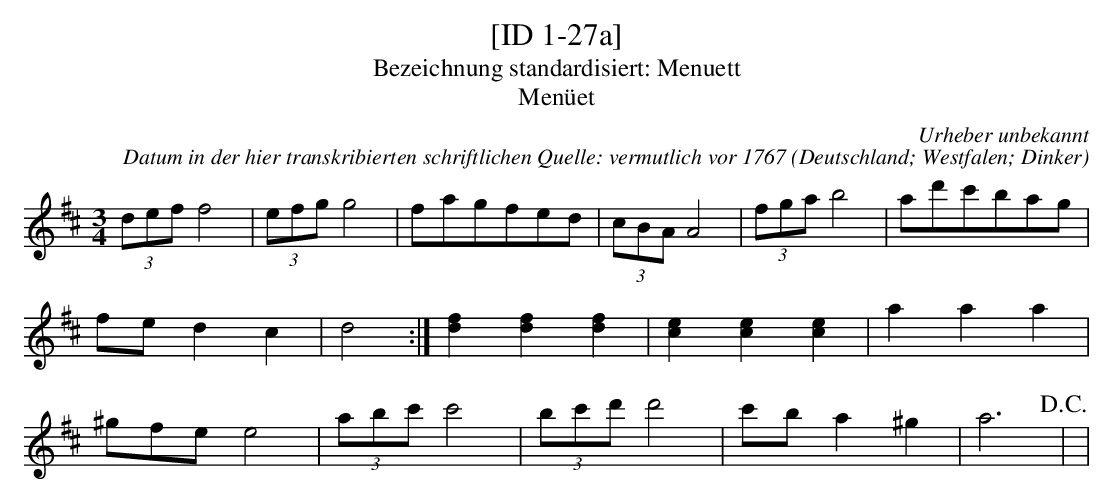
X:1
T:[ID 1-27a]
T:Bezeichnung standardisiert: Menuett
T:Men\"uet
C:Urheber unbekannt
C:Datum in der hier transkribierten schriftlichen Quelle: vermutlich vor 1767
O:Deutschland; Westfalen; Dinker
M:3/4
L:1/8
K:D ion
(3deff4 | (3efgg4 | fagfed | (3cBAA4 | (3fgab4 | ad'c'bag | fed2c2 | d4 :|[f2d2] [f2d2] [f2d2] | [c2e2] [c2e2] [c2e2] | a2a2a2 | (3:0:0^gfee4 | (3abc' c'4 | (3bc'd' d'4 | c'ba2^g2 | a6!D.C.! | |
